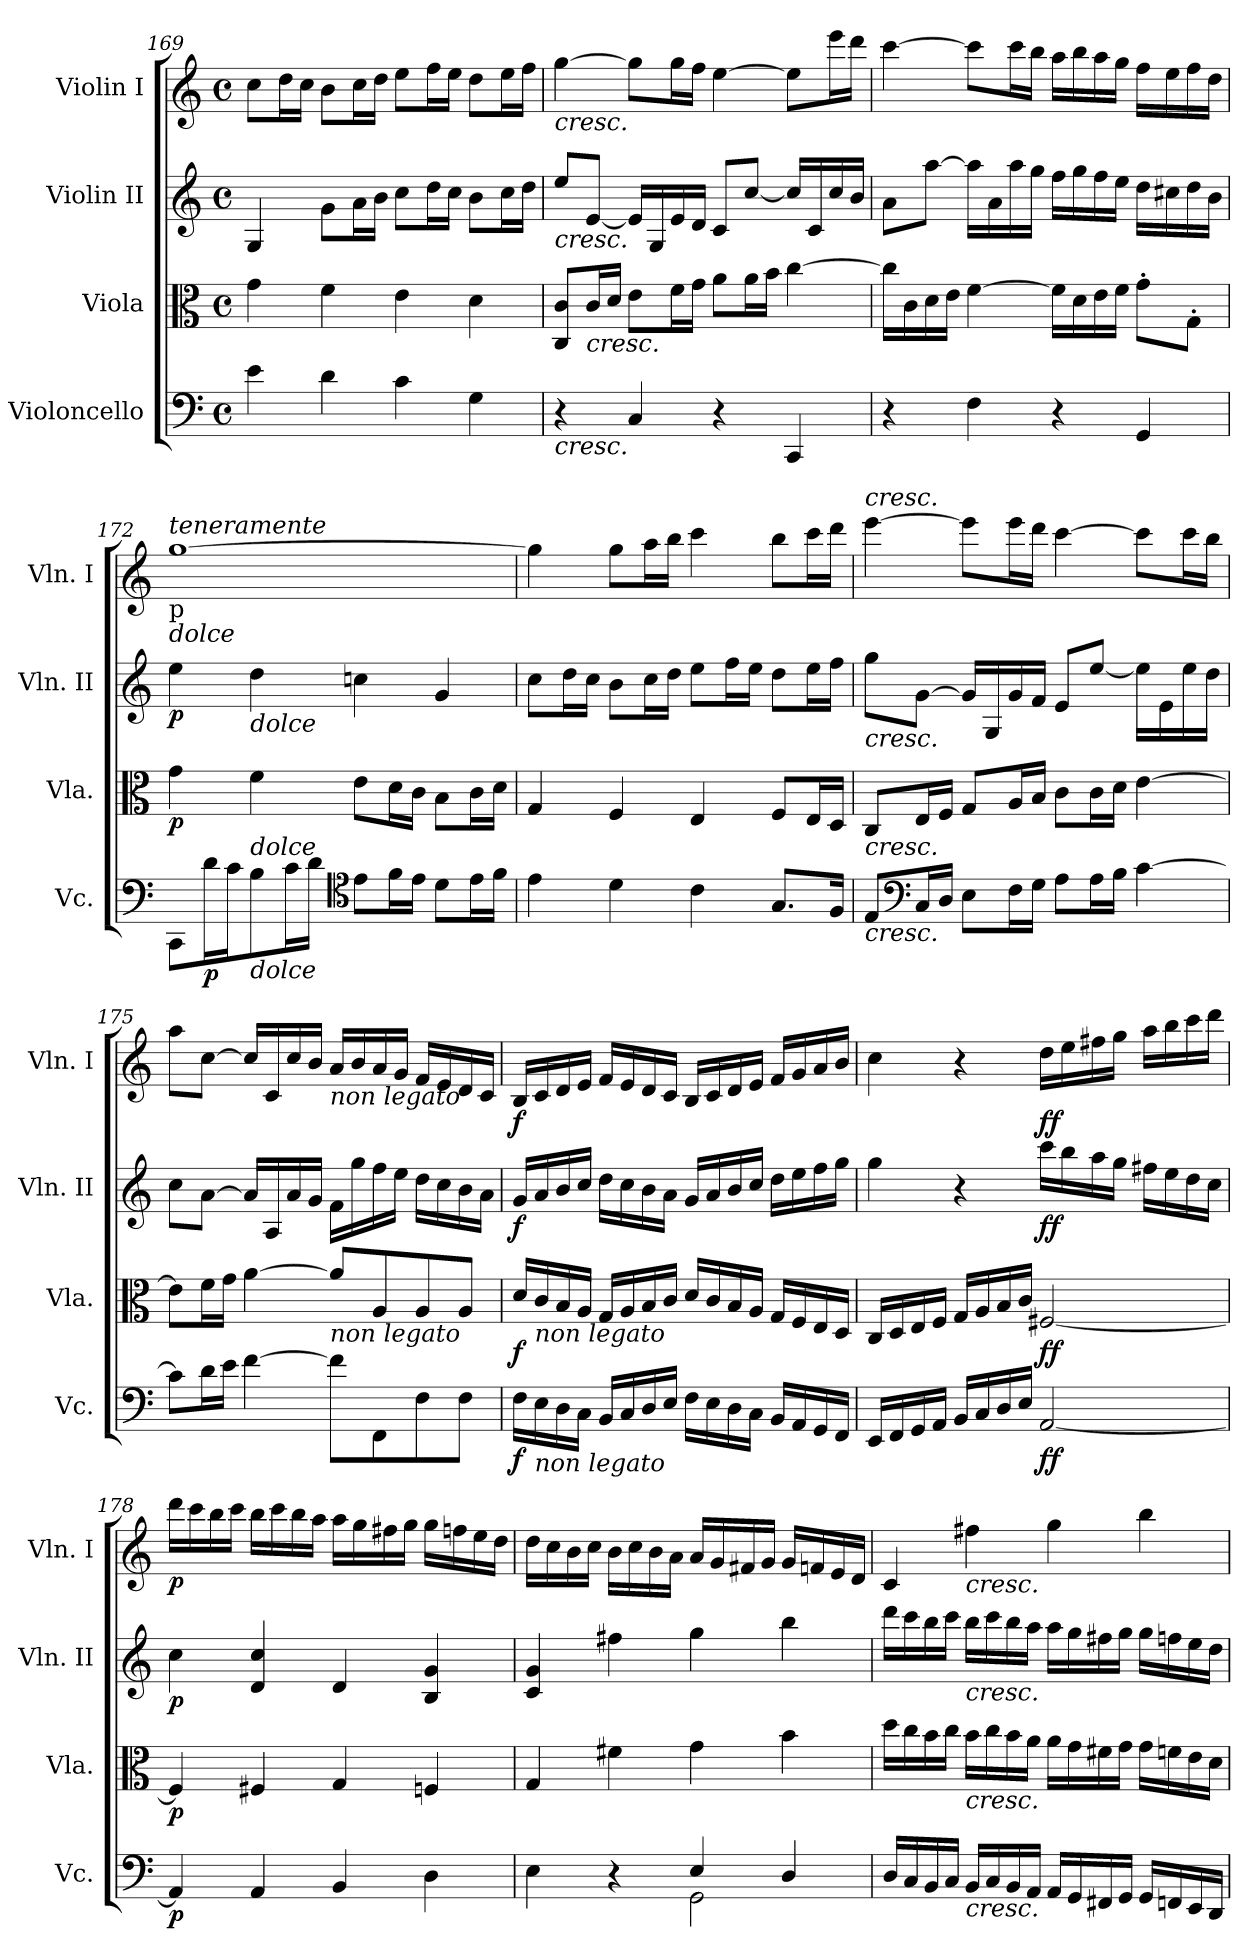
**kern	**dynam	**kern	**dynam	**kern	**dynam	**kern	**dynam
*part4	*part4	*part3	*part3	*part2	*part2	*part1	*part1
*staff4	*staff4	*staff3	*staff3	*staff2	*staff2	*staff1	*staff1
*I"Violoncello	*	*I"Viola	*	*I"Violin II	*	*I"Violin I	*
*I'Vc.	*	*I'Vla.	*	*I'Vln. II	*	*I'Vln. I	*
*clefF4	*	*clefC3	*	*clefG2	*	*clefG2	*
*k[]	*	*k[]	*	*k[]	*	*k[]	*
*M4/4	*	*M4/4	*	*M4/4	*	*M4/4	*
*met(c)	*	*met(c)	*	*met(c)	*	*met(c)	*
=169	=169	=169	=169	=169	=169	=169	=169
4e\	.	4g\	.	4G/	.	8cc\L	.
.	.	.	.	.	.	16dd\L	.
.	.	.	.	.	.	16cc\JJ	.
4d\	.	4f\	.	8g\L	.	8b\L	.
.	.	.	.	16a\L	.	16cc\L	.
.	.	.	.	16b\JJ	.	16dd\JJ	.
4c\	.	4e\	.	8cc\L	.	8ee\L	.
.	.	.	.	16dd\L	.	16ff\L	.
.	.	.	.	16cc\JJ	.	16ee\JJ	.
4G\	.	4d\	.	8b\L	.	8dd\L	.
.	.	.	.	16cc\L	.	16ee\L	.
.	.	.	.	16dd\JJ	.	16ff\JJ	.
!!LO:LB:g=z
=170	=170	=170	=170	=170	=170	=170	=170
!	!	!	!	!	!	!LO:TX:b:i:t=cresc.	!
!	!	!	!	!LO:TX:b:i:t=cresc.	!	!	!
!LO:TX:b:i:t=cresc.	!	!	!	!	!	!	!
4r	.	8C/ 8c/L	.	8ee/L	.	[4gg\	.
!	!	!LO:TX:b:i:t=cresc.	!	!	!	!	!
.	.	16c/L	.	[8e/J	.	.	.
.	.	16d/JJ	.	.	.	.	.
4C/	.	8e\L	.	16e/LL]	.	8gg\L]	.
.	.	.	.	16G/	.	.	.
.	.	16f\L	.	16e/	.	16gg\L	.
.	.	16g\JJ	.	16d/JJ	.	16ff\JJ	.
4r	.	8a\L	.	8c/L	.	[4ee\	.
.	.	16a\L	.	[8cc/J	.	.	.
.	.	16b\JJ	.	.	.	.	.
4CC/	.	[4cc\	.	16cc/LL]	.	8ee\L]	.
.	.	.	.	16c/	.	.	.
.	.	.	.	16cc/	.	16eee\L	.
.	.	.	.	16b/JJ	.	16ddd\JJ	.
=171	=171	=171	=171	=171	=171	=171	=171
4r	.	16cc\LL]	.	8a\L	.	[4ccc\	.
.	.	16c\	.	.	.	.	.
.	.	16d\	.	[8aa\J	.	.	.
.	.	16e\JJ	.	.	.	.	.
4F\	.	[4f\	.	16aa\LL]	.	8ccc\L]	.
.	.	.	.	16a\	.	.	.
.	.	.	.	16aa\	.	16ccc\L	.
.	.	.	.	16gg\JJ	.	16bb\JJ	.
4r	.	16f\LL]	.	16ff\LL	.	16aa\LL	.
.	.	16d\	.	16gg\	.	16bb\	.
.	.	16e\	.	16ff\	.	16aa\	.
.	.	16f\JJ	.	16ee\JJ	.	16gg\JJ	.
4GG/	.	8g'\L	.	16dd\LL	.	16ff\LL	.
.	.	.	.	16cc#X\	.	16ee\	.
.	.	8G'\J	.	16dd\	.	16ff\	.
.	.	.	.	16b\JJ	.	16dd\JJ	.
=172	=172	=172	=172	=172	=172	=172	=172
!	!	!	!	!	!	!LO:TX:b:t=p	!
!	!	!	!	!	!	!LO:TX:a:i:t=teneramente	!
!	!	!	!	!	!	!LO:TX:b:i:t=dolce	!
!	!	!	!LO:DY:b	!	!LO:DY:b	!	!
8CC\L	.	4g\	p	4ee\	p	[1gg	.
!	!LO:DY:b	!	!	!	!	!	!
16d\L	p	.	.	.	.	.	.
16c\J	.	.	.	.	.	.	.
!	!	!	!	!LO:TX:b:i:t=dolce	!	!	!
!LO:TX:b:i:t=dolce	!	!	!	!	!	!	!
!LO:TX:a:i:t=dolce	!	!	!	!	!	!	!
8B\	.	4f\	.	4dd\	.	.	.
16c\L	.	.	.	.	.	.	.
16d\JJ	.	.	.	.	.	.	.
*clefC4	*	*	*	*	*	*	*
8e\L	.	8e\L	.	4ccn\	.	.	.
16f\L	.	16d\L	.	.	.	.	.
16e\JJ	.	16c\JJ	.	.	.	.	.
8d\L	.	8B\L	.	4g/	.	.	.
16e\L	.	16c\L	.	.	.	.	.
16f\JJ	.	16d\JJ	.	.	.	.	.
!!LO:LB:g=z
=173	=173	=173	=173	=173	=173	=173	=173
4e\	.	4G/	.	8cc\L	.	4gg\]	.
.	.	.	.	16dd\L	.	.	.
.	.	.	.	16cc\JJ	.	.	.
4d\	.	4F/	.	8b\L	.	8gg\L	.
.	.	.	.	16cc\L	.	16aa\L	.
.	.	.	.	16dd\JJ	.	16bb\JJ	.
4c\	.	4E/	.	8ee\L	.	4ccc\	.
.	.	.	.	16ff\L	.	.	.
.	.	.	.	16ee\JJ	.	.	.
8.G/L	.	8F/L	.	8dd\L	.	8bb\L	.
.	.	16E/L	.	16ee\L	.	16ccc\L	.
16F/Jk	.	16D/JJ	.	16ff\JJ	.	16ddd\JJ	.
=174	=174	=174	=174	=174	=174	=174	=174
!	!	!	!	!	!	!LO:TX:a:i:t=cresc.	!
!	!	!	!	!LO:TX:b:i:t=cresc.	!	!	!
!	!	!LO:TX:b:i:t=cresc.	!	!	!	!	!
!LO:TX:b:i:t=cresc.	!	!	!	!	!	!	!
8E/L	.	8C/L	.	8gg\L	.	[4eee\	.
*clefF4	*	*	*	*	*	*	*
16C/L	.	16E/L	.	[8g\J	.	.	.
16D/JJ	.	16F/JJ	.	.	.	.	.
8E\L	.	8G/L	.	16g/LL]	.	8eee\L]	.
.	.	.	.	16G/	.	.	.
16F\L	.	16A/L	.	16g/	.	16eee\L	.
16G\JJ	.	16B/JJ	.	16f/JJ	.	16ddd\JJ	.
8A\L	.	8c\L	.	8e/L	.	[4ccc\	.
16A\L	.	16c\L	.	[8ee/J	.	.	.
16B\JJ	.	16d\JJ	.	.	.	.	.
[4c\	.	[4e\	.	16ee\LL]	.	8ccc\L]	.
.	.	.	.	16e\	.	.	.
.	.	.	.	16ee\	.	16ccc\L	.
.	.	.	.	16dd\JJ	.	16bb\JJ	.
=175	=175	=175	=175	=175	=175	=175	=175
8c\L]	.	8e\L]	.	8cc\L	.	8aa\L	.
16d\L	.	16f\L	.	[8a\J	.	[8cc\J	.
16e\JJ	.	16g\JJ	.	.	.	.	.
[4f\	.	[4a\	.	16a/LL]	.	16cc/LL]	.
.	.	.	.	16A/	.	16c/	.
.	.	.	.	16a/	.	16cc/	.
.	.	.	.	16g/JJ	.	16b/JJ	.
!	!	!	!	!	!	!LO:TX:b:i:t=non legato	!
!	!	!LO:TX:b:i:t=non legato	!	!	!	!	!
8f\L]	.	8a/L]	.	16f\LL	.	16a/LL	.
.	.	.	.	16gg\	.	16b/	.
8FF\	.	8A/	.	16ff\	.	16a/	.
.	.	.	.	16ee\JJ	.	16g/JJ	.
8F\	.	8A/	.	16dd\LL	.	16f/LL	.
.	.	.	.	16cc\	.	16e/	.
8F\J	.	8A/J	.	16b\	.	16d/	.
.	.	.	.	16a\JJ	.	16c/JJ	.
!!LO:LB:g=z
=176	=176	=176	=176	=176	=176	=176	=176
!	!LO:DY:b	!	!LO:DY:b	!	!LO:DY:b	!	!LO:DY:b
16F\LL	f	16d/LL	f	16g/LL	f	16B/LL	f
!	!	!LO:TX:b:i:t=non legato	!	!	!	!	!
!LO:TX:b:i:t=non legato	!	!	!	!	!	!	!
16E\	.	16c/	.	16a/	.	16c/	.
16D\	.	16B/	.	16b/	.	16d/	.
16C\JJ	.	16A/JJ	.	16cc/JJ	.	16e/JJ	.
16BB/LL	.	16G/LL	.	16dd\LL	.	16f/LL	.
16C/	.	16A/	.	16cc\	.	16e/	.
16D/	.	16B/	.	16b\	.	16d/	.
16E/JJ	.	16c/JJ	.	16a\JJ	.	16c/JJ	.
16F\LL	.	16d/LL	.	16g/LL	.	16B/LL	.
16E\	.	16c/	.	16a/	.	16c/	.
16D\	.	16B/	.	16b/	.	16d/	.
16C\JJ	.	16A/JJ	.	16cc/JJ	.	16e/JJ	.
16BB/LL	.	16G/LL	.	16dd\LL	.	16f/LL	.
16AA/	.	16F/	.	16ee\	.	16g/	.
16GG/	.	16E/	.	16ff\	.	16a/	.
16FF/JJ	.	16D/JJ	.	16gg\JJ	.	16b/JJ	.
=177	=177	=177	=177	=177	=177	=177	=177
16EE/LL	.	16C/LL	.	4gg\	.	4cc\	.
16FF/	.	16D/	.	.	.	.	.
16GG/	.	16E/	.	.	.	.	.
16AA/JJ	.	16F/JJ	.	.	.	.	.
16BB/LL	.	16G/LL	.	4r	.	4r	.
16C/	.	16A/	.	.	.	.	.
16D/	.	16B/	.	.	.	.	.
16E/JJ	.	16c/JJ	.	.	.	.	.
!	!LO:DY:b	!	!LO:DY:b	!	!LO:DY:b	!	!LO:DY:b
[2AA/	ff	[2F#X/	ff	16ccc\LL	ff	16dd\LL	ff
.	.	.	.	16bb\	.	16ee\	.
.	.	.	.	16aa\	.	16ff#X\	.
.	.	.	.	16gg\JJ	.	16gg\JJ	.
.	.	.	.	16ff#X\LL	.	16aa\LL	.
.	.	.	.	16ee\	.	16bb\	.
.	.	.	.	16dd\	.	16ccc\	.
.	.	.	.	16cc\JJ	.	16ddd\JJ	.
!!LO:PB:g=z
=178	=178	=178	=178	=178	=178	=178	=178
!	!LO:DY:b	!	!LO:DY:b	!	!LO:DY:b	!	!LO:DY:b
4AA/]	p	4F#/]	p	4cc\	p	16ddd\LL	p
.	.	.	.	.	.	16ccc\	.
.	.	.	.	.	.	16bb\	.
.	.	.	.	.	.	16ccc\JJ	.
4AA/	.	4F#X/	.	4d/ 4cc/	.	16bb\LL	.
.	.	.	.	.	.	16ccc\	.
.	.	.	.	.	.	16bb\	.
.	.	.	.	.	.	16aa\JJ	.
4BB/	.	4G/	.	4d/	.	16aa\LL	.
.	.	.	.	.	.	16gg\	.
.	.	.	.	.	.	16ff#X\	.
.	.	.	.	.	.	16gg\JJ	.
4D\	.	4Fn/	.	4B/ 4g/	.	16gg\LL	.
.	.	.	.	.	.	16ffn\	.
.	.	.	.	.	.	16ee\	.
.	.	.	.	.	.	16dd\JJ	.
!!LO:PB:g=z
=179	=179	=179	=179	=179	=179	=179	=179
*^	*	*	*	*	*	*	*
4E\	2ryy	.	4G/	.	4c/ 4g/	.	16dd\LL	.
.	.	.	.	.	.	.	16cc\	.
.	.	.	.	.	.	.	16b\	.
.	.	.	.	.	.	.	16cc\JJ	.
4r	.	.	4f#X\	.	4ff#X\	.	16b\LL	.
.	.	.	.	.	.	.	16cc\	.
.	.	.	.	.	.	.	16b\	.
.	.	.	.	.	.	.	16a\JJ	.
4E/	2GG\	.	4g\	.	4gg\	.	16a/LL	.
.	.	.	.	.	.	.	16g/	.
.	.	.	.	.	.	.	16f#X/	.
.	.	.	.	.	.	.	16g/JJ	.
4D/	.	.	4b\	.	4bb\	.	16g/LL	.
.	.	.	.	.	.	.	16fn/	.
.	.	.	.	.	.	.	16e/	.
.	.	.	.	.	.	.	16d/JJ	.
*v	*v	*	*	*	*	*	*	*
=180	=180	=180	=180	=180	=180	=180	=180
16D/LL	.	16dd\LL	.	16ddd\LL	.	4c/	.
16C/	.	16cc\	.	16ccc\	.	.	.
16BB/	.	16b\	.	16bb\	.	.	.
16C/JJ	.	16cc\JJ	.	16ccc\JJ	.	.	.
!	!	!	!	!	!	!LO:TX:b:i:t=cresc.	!
!	!	!	!	!LO:TX:b:i:t=cresc.	!	!	!
!	!	!LO:TX:b:i:t=cresc.	!	!	!	!	!
!LO:TX:b:i:t=cresc.	!	!	!	!	!	!	!
16BB/LL	.	16b\LL	.	16bb\LL	.	4ff#X\	.
16C/	.	16cc\	.	16ccc\	.	.	.
16BB/	.	16b\	.	16bb\	.	.	.
16AA/JJ	.	16a\JJ	.	16aa\JJ	.	.	.
16AA/LL	.	16a\LL	.	16aa\LL	.	4gg\	.
16GG/	.	16g\	.	16gg\	.	.	.
16FF#X/	.	16f#X\	.	16ff#X\	.	.	.
16GG/JJ	.	16g\JJ	.	16gg\JJ	.	.	.
16GG/LL	.	16g\LL	.	16gg\LL	.	4bb\	.
16FFn/	.	16fn\	.	16ffn\	.	.	.
16EE/	.	16e\	.	16ee\	.	.	.
16DD/JJ	.	16d\JJ	.	16dd\JJ	.	.	.
=	=	=	=	=	=	=	=
*-	*-	*-	*-	*-	*-	*-	*-
